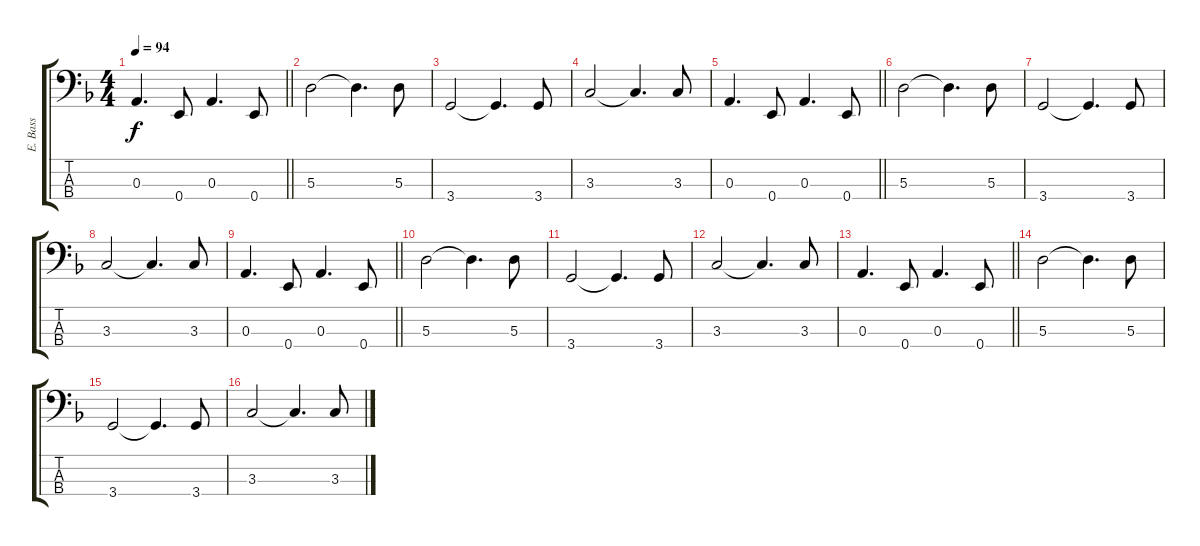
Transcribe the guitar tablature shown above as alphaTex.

\track ("E. Bass" "E. Bass") {instrument electricbassfinger}
\staff {score tabs}
\tuning (G2 D2 A1 E1) {hide}
\ts (4 4)
\tempo 94
\clef f4
\barLineRight lightlight
\ks dminor
0.3.4{d dy f} 0.4.8 0.3.4{d} 0.4.8 |
5.3.2 5.3{t}.4{d} 5.3.8 |
3.4.2 3.4{t}.4{d} 3.4.8 |
3.3.2 3.3{t}.4{d} 3.3.8 |
\barLineRight lightlight
0.3.4{d} 0.4.8 0.3.4{d} 0.4.8 |
5.3.2 5.3{t}.4{d} 5.3.8 |
3.4.2 3.4{t}.4{d} 3.4.8 |
3.3.2 3.3{t}.4{d} 3.3.8 |
\barLineRight lightlight
0.3.4{d} 0.4.8 0.3.4{d} 0.4.8 |
5.3.2 5.3{t}.4{d} 5.3.8 |
3.4.2 3.4{t}.4{d} 3.4.8 |
3.3.2 3.3{t}.4{d} 3.3.8 |
\barLineRight lightlight
0.3.4{d} 0.4.8 0.3.4{d} 0.4.8 |
5.3.2 5.3{t}.4{d} 5.3.8 |
3.4.2 3.4{t}.4{d} 3.4.8 |
3.3.2 3.3{t}.4{d} 3.3.8
